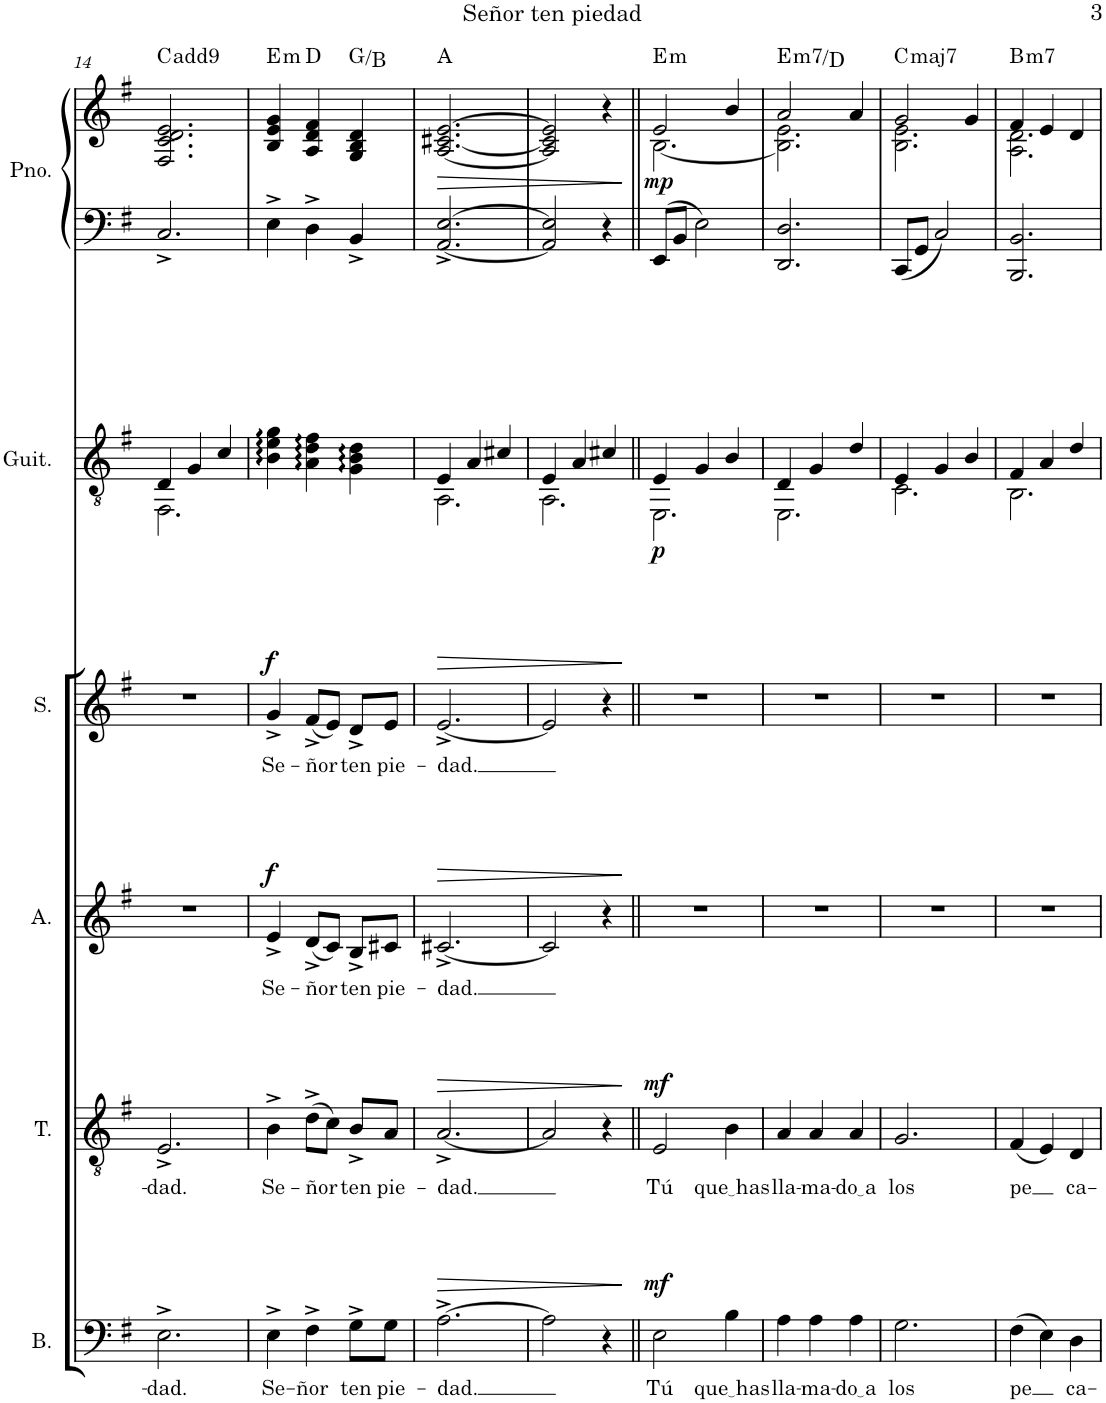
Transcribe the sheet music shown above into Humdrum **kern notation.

**kern	**text	**dynam	**kern	**text	**dynam	**kern	**text	**dynam	**kern	**text	**dynam	**kern	**dynam	**kern	**kern	**dynam	**harte
*part6	*part6	*part6	*part5	*part5	*part5	*part4	*part4	*part4	*part3	*part3	*part3	*part2	*part2	*part1	*part1	*part1	*part1
*staff7	*staff7	*staff7	*staff6	*staff6	*staff6	*staff5	*staff5	*staff5	*staff4	*staff4	*staff4	*staff3	*staff3	*staff2	*staff1	*staff1/2	*
*I"Bajo	*	*	*I"Tenor	*	*	*I"Alto	*	*	*I"Soprano	*	*	*I"Guitarra acústica	*	*I"Piano	*	*	*
*I'B.	*	*	*I'T.	*	*	*I'A.	*	*	*I'S.	*	*	*I'Guit.	*	*I'Pno.	*	*	*
!!LO:PB:g=z
*clefF4	*	*	*clefGv2	*	*	*clefG2	*	*	*clefG2	*	*	*clefGv2	*	*clefF4	*clefG2	*	*
*k[f#]	*	*	*k[f#]	*	*	*k[f#]	*	*	*k[f#]	*	*	*k[f#]	*	*k[f#]	*k[f#]	*	*
*M3/4	*	*	*M3/4	*	*	*M3/4	*	*	*M3/4	*	*	*M3/4	*	*M3/4	*M3/4	*	*
=14	=14	=14	=14	=14	=14	=14	=14	=14	=14	=14	=14	=14	=14	=14	=14	=14	=14
!	!LO:LY:b	!	!	!LO:LY:b	!	!	!	!	!	!	!	!	!	!	!	!	!
*	*	*	*	*	*	*	*	*	*	*	*	*^	*	*	*	*	*
2.E^\	-dad.	.	2.E^/	-dad.	.	2.r	.	.	2.r	.	.	4D/	2.FF#\	.	2.C^/	2.F#/ 2.c/ 2.d/ 2.e/	.	C:maj(9)
.	.	.	.	.	.	.	.	.	.	.	.	4G/	.	.	.	.	.	.
.	.	.	.	.	.	.	.	.	.	.	.	4c/	.	.	.	.	.	.
*	*	*	*	*	*	*	*	*	*	*	*	*v	*v	*	*	*	*	*
=15	=15	=15	=15	=15	=15	=15	=15	=15	=15	=15	=15	=15	=15	=15	=15	=15	=15
!	!LO:LY:b	!	!	!LO:LY:b	!	!	!LO:LY:b	!LO:DY:a	!	!LO:LY:b	!LO:DY:a	!	!	!	!	!	!LO:H:kt=m
4E^\	Se-	.	4B^\	Se-	.	4e^/	Se-	f	4g^/	Se-	f	4B\ 4e\ 4g\	.	4E^\	4B/ 4e/ 4g/	.	E:min
!	!LO:LY:b	!	!	!LO:LY:b	!	!	!LO:LY:b	!	!	!LO:LY:b	!	!	!	!	!	!	!
4F#^\	-ñor	.	(8d^\L	-ñor	.	(8d^/L	-ñor	.	(8f#^/L	-ñor	.	4A\ 4d\ 4f#\	.	4D^\	4A/ 4d/ 4f#/	.	D:maj
.	.	.	8c\J)	.	.	8c/J)	.	.	8e/J)	.	.	.	.	.	.	.	.
!	!LO:LY:b	!	!	!LO:LY:b	!	!	!LO:LY:b	!	!	!LO:LY:b	!	!	!	!	!	!	!
8G^\L	ten	.	8B^/L	ten	.	8B^/L	ten	.	8d^/L	ten	.	4G\ 4B\ 4d\	.	4BB^/	4G/ 4B/ 4d/	.	G:maj/3
!	!LO:LY:b	!	!	!LO:LY:b	!	!	!LO:LY:b	!	!	!LO:LY:b	!	!	!	!	!	!	!
8G\J	pie-	.	8A/J	pie-	.	8c#X/J	pie-	.	8e/J	pie-	.	.	.	.	.	.	.
=16	=16	=16	=16	=16	=16	=16	=16	=16	=16	=16	=16	=16	=16	=16	=16	=16	=16
!	!LO:LY:b	!LO:HP:b	!	!LO:LY:b	!LO:HP:b	!	!LO:LY:b	!LO:HP:b	!	!LO:LY:b	!LO:HP:b	!	!	!	!	!LO:HP:b	!
*	*	*	*	*	*	*	*	*	*	*	*	*^	*	*	*	*	*
[2.A^\	-dad.	>	[2.A^/	-dad.	>	[2.c#X^/	-dad.	>	[2.e^/	-dad.	>	4E/	2.AA\	.	[2.AA/^ [2.E/^	[2.A/ [2.c#X/ [2.e/	>	A:maj
.	.	.	.	.	.	.	.	.	.	.	.	4A/	.	.	.	.	.	.
.	.	.	.	.	.	.	.	.	.	.	.	4c#X/	.	.	.	.	.	.
=17	=17	=17	=17	=17	=17	=17	=17	=17	=17	=17	=17	=17	=17	=17	=17	=17	=17	=17
2A\]	.	.	2A/]	.	.	2c#/]	.	.	2e/]	.	.	4E/	2.AA\	.	2AA/] 2E/]	2A/] 2c#/] 2e/]	.	.
.	.	.	.	.	.	.	.	.	.	.	.	4A/	.	.	.	.	.	.
4r	.	.	4r	.	.	4r	.	.	4r	.	.	4c#X/	.	.	4r	4r	.	.
*	*	*	*	*	*	*	*	*	*	*	*	*v	*v	*	*	*	*	*
.	.	]	.	.	]	.	.	]	.	.	]	.	.	.	.	]	.
=18||	=18||	=18||	=18||	=18||	=18||	=18||	=18||	=18||	=18||	=18||	=18||	=18||	=18||	=18||	=18||	=18||	=18||
!	!LO:LY:b	!LO:DY:a	!	!LO:LY:b	!LO:DY:a	!	!	!	!	!	!	!	!LO:DY:b	!	!	!LO:DY:b	!LO:H:kt=m
*	*	*	*	*	*	*	*	*	*	*	*	*^	*	*	*^	*	*
2E\	Tú	mf	2E/	Tú	mf	2.r	.	.	2.r	.	.	4E/	2.EE\	p	8EE/L	2e/	[2.B\	mp	E:min
.	.	.	.	.	.	.	.	.	.	.	.	.	.	.	8BB/J	.	.	.	.
.	.	.	.	.	.	.	.	.	.	.	.	4G/	.	.	2E\	.	.	.	.
!	!LO:LY:b	!	!	!LO:LY:b	!	!	!	!	!	!	!	!	!	!	!	!	!	!	!
4B\	que has	.	4B\	que has	.	.	.	.	.	.	.	4B/	.	.	.	4b/	.	.	.
=19	=19	=19	=19	=19	=19	=19	=19	=19	=19	=19	=19	=19	=19	=19	=19	=19	=19	=19	=19
!	!LO:LY:b	!	!	!LO:LY:b	!	!	!	!	!	!	!	!	!	!	!	!	!	!	!LO:H:kt=m7
4A\	lla-	.	4A/	lla-	.	2.r	.	.	2.r	.	.	4D/	2.EE\	.	2.DD/ 2.D/	2a/	2.B\] 2.e\	.	E:min7/b7
!	!LO:LY:b	!	!	!LO:LY:b	!	!	!	!	!	!	!	!	!	!	!	!	!	!	!
4A\	-ma-	.	4A/	-ma-	.	.	.	.	.	.	.	4G/	.	.	.	.	.	.	.
!	!LO:LY:b	!	!	!LO:LY:b	!	!	!	!	!	!	!	!	!	!	!	!	!	!	!
4A\	do a	.	4A/	do a	.	.	.	.	.	.	.	4d/	.	.	.	4a/	.	.	.
=20	=20	=20	=20	=20	=20	=20	=20	=20	=20	=20	=20	=20	=20	=20	=20	=20	=20	=20	=20
!	!LO:LY:b	!	!	!LO:LY:b	!	!	!	!	!	!	!	!	!	!	!	!	!	!	!LO:H:kt=maj7
2.G\	los	.	2.G/	los	.	2.r	.	.	2.r	.	.	4E/	2.C\	.	8CC/L	2g/	2.B\ 2.e\	.	C:maj7
.	.	.	.	.	.	.	.	.	.	.	.	.	.	.	8GG/J	.	.	.	.
.	.	.	.	.	.	.	.	.	.	.	.	4G/	.	.	2C/	.	.	.	.
.	.	.	.	.	.	.	.	.	.	.	.	4B/	.	.	.	4g/	.	.	.
=21	=21	=21	=21	=21	=21	=21	=21	=21	=21	=21	=21	=21	=21	=21	=21	=21	=21	=21	=21
!	!LO:LY:b	!	!	!LO:LY:b	!	!	!	!	!	!	!	!	!	!	!	!	!	!	!LO:H:kt=m7
(4F#\	pe	.	(4F#/	pe	.	2.r	.	.	2.r	.	.	4F#/	2.BB\	.	2.BBB/ 2.BB/	4f#/	2.A\ 2.d\	.	B:min7
4E\)	.	.	4E/)	.	.	.	.	.	.	.	.	4A/	.	.	.	4e/	.	.	.
!	!LO:LY:b	!	!	!LO:LY:b	!	!	!	!	!	!	!	!	!	!	!	!	!	!	!
4D\	ca-	.	4D/	ca-	.	.	.	.	.	.	.	4d/	.	.	.	4d/	.	.	.
*	*	*	*	*	*	*	*	*	*	*	*	*v	*v	*	*	*v	*v	*	*
=	=	=	=	=	=	=	=	=	=	=	=	=	=	=	=	=	=
*-	*-	*-	*-	*-	*-	*-	*-	*-	*-	*-	*-	*-	*-	*-	*-	*-	*-
